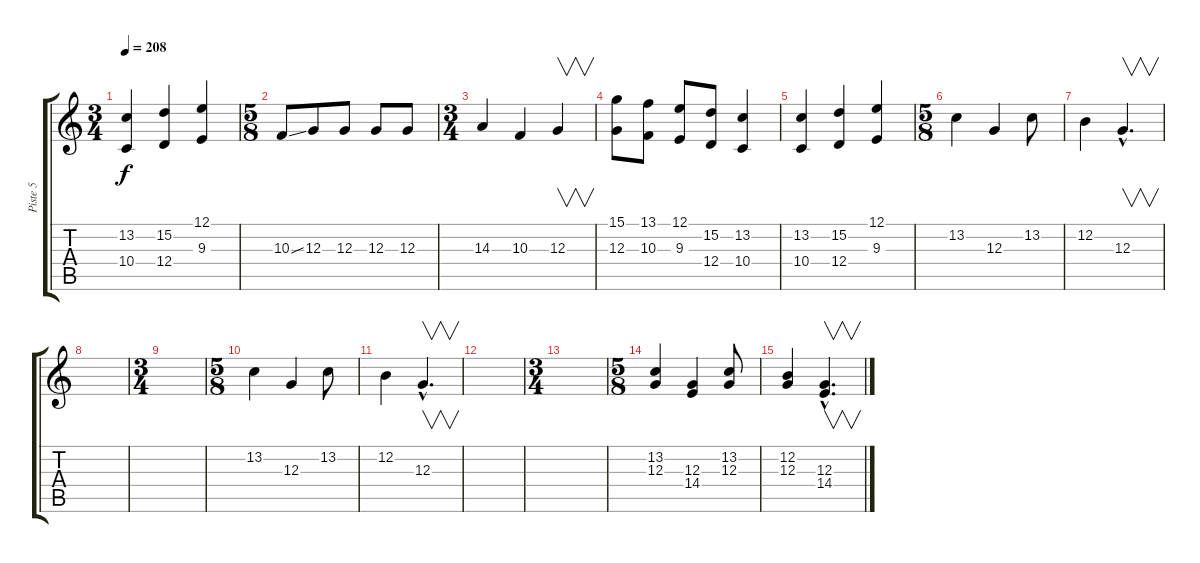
\track ("Piste 5" "Piste 5") {instrument sitar}
\staff {score tabs}
\tuning (E4 B3 G3 D3 A2 E2) {hide}
\ts (3 4)
\tempo 208
\clef g2
\ks c
(13.2 10.4).4{dy f} (15.2 12.4).4 (12.1 9.3).4 |
\ts (5 8)
10.3{ss}.8 12.3.8 12.3.8 12.3.8 12.3.8 |
\ts (3 4)
14.3.4 10.3.4 12.3.4{v} |
(15.1 12.3).8 (13.1 10.3).8 (12.1 9.3).8 (15.2 12.4).8 (13.2 10.4).4 |
(13.2 10.4).4 (15.2 12.4).4 (12.1 9.3).4 |
\ts (5 8)
13.2.4 12.3.4 13.2.8 |
12.2.4 12.3{hac}.4{v d} |
|
\ts (3 4)
|
\ts (5 8)
13.2.4 12.3.4 13.2.8 |
12.2.4 12.3{hac}.4{v d} |
|
\ts (3 4)
|
\ts (5 8)
(13.2 12.3).4 (12.3 14.4).4 (13.2 12.3).8 |
(12.2 12.3).4 (12.3{hac} 14.4{hac}).4{v d}
